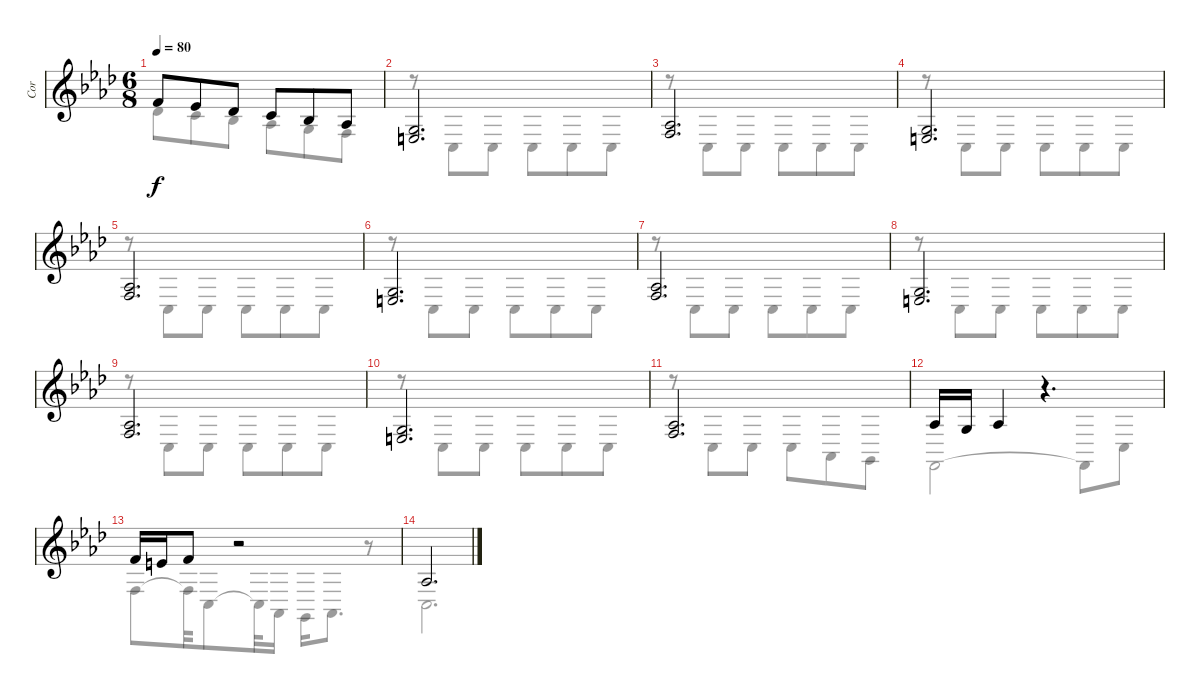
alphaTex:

\track ("Cor" "Cor") {instrument frenchhorn}
\staff {score}
\tuning (E4 B3 G3 D3 A2 E2) {hide}
\voice
\ts (6 8)
\tempo 80
\clef g2
\ks fminor
1.1.8{dy f} 4.2.8 6.3.8 1.2.8 8.4.8 1.3.8 |
(0.3 2.4).2{d} |
(1.3 3.4).2{d} |
(0.3 2.4).2{d} |
(1.3 3.4).2{d} |
(0.3 2.4).2{d} |
(1.3 3.4).2{d} |
(0.3 2.4).2{d} |
(1.3 3.4).2{d} |
(0.3 2.4).2{d} |
(1.3 3.4).2{d} |
1.3.16 0.3.16 1.3.4 r.4{d} |
1.1.16 0.1.16 1.1.8 r.2 |
1.3.2{d}
\voice
\clef g2
\ottava regular
\simile none
\ks fminor
2.2.8{dy f} 1.2.8 3.3.8 1.3.8 0.3.8 3.4.8 |
r.8 3.5.8 3.5.8 3.5.8 3.5.8 3.5.8 |
r.8 3.5.8 3.5.8 3.5.8 3.5.8 3.5.8 |
r.8 3.5.8 3.5.8 3.5.8 3.5.8 3.5.8 |
r.8 3.5.8 3.5.8 3.5.8 3.5.8 3.5.8 |
r.8 3.5.8 3.5.8 3.5.8 3.5.8 3.5.8 |
r.8 3.5.8 3.5.8 3.5.8 3.5.8 3.5.8 |
r.8 3.5.8 3.5.8 3.5.8 3.5.8 3.5.8 |
r.8 3.5.8 3.5.8 3.5.8 3.5.8 3.5.8 |
r.8 3.5.8 3.5.8 3.5.8 3.5.8 3.5.8 |
r.8 3.5.8 3.5.8 3.5.8 4.6.8 3.6.8 |
1.6.2 1.6{t}.8 3.5.8 |
3.4.8 3.4{t}.32 3.5.8 3.5{t}.32 4.6.16 3.6.16 4.6.8{d} r.8 |
3.5.2{d}
